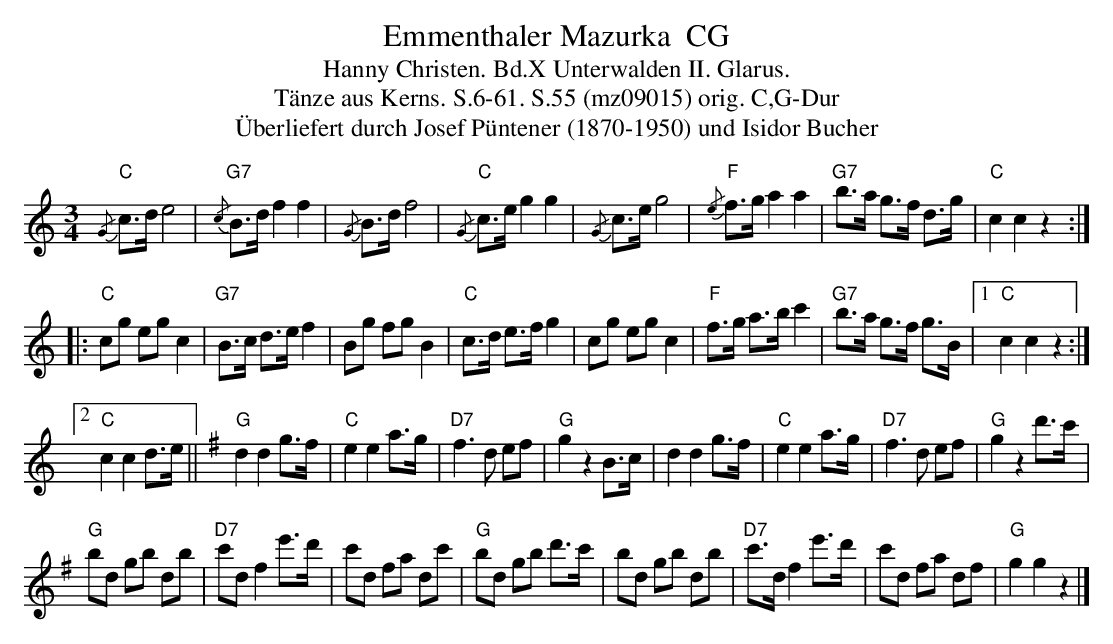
X:1
T: Emmenthaler Mazurka  CG
T:Hanny Christen. Bd.X Unterwalden II. Glarus.
T: T\"anze aus Kerns. S.6-61. S.55 (mz09015) orig. C,G-Dur
T: \"Uberliefert durch Josef P\"untener (1870-1950) und Isidor Bucher
M:3/4
L:1/8
K:C %%MIDI gchordon
{/G}"C"c>de4 | {/c}"G7"B>df2f2 | {/G}B>df4 | {/G}"C"c>eg2g2 |  {/G}c>eg4 | {/e}"F"f>ga2a2 | "G7"b>a g>f d>g | "C"c2c2z2 :|
|: "C"cg egc2 | "G7"B>c d>ef2 | Bg fgB2 | "C"c>d e>fg2 | cg egc2 | "F"f>g a>bc'2 | "G7"b>a g>f g>B |1 "C"c2c2z2 :|2
"C"c2c2d>e || [K:G] "G"d2d2g>f | "C"e2e2a>g | "D7"f3d ef |  "G"g2z2B>c | d2d2g>f | "C"e2e2a>g | "D7"f3d ef |  "G"g2z2 d'>c' |
"G"bd gb db | "D7"c'd f2 e'>d' | c'd fa dc' | "G"bd gb d'>c' | bd gb db | "D7"c'>df2 e'>d' | c'd fa df | "G"g2g2z2 |]
